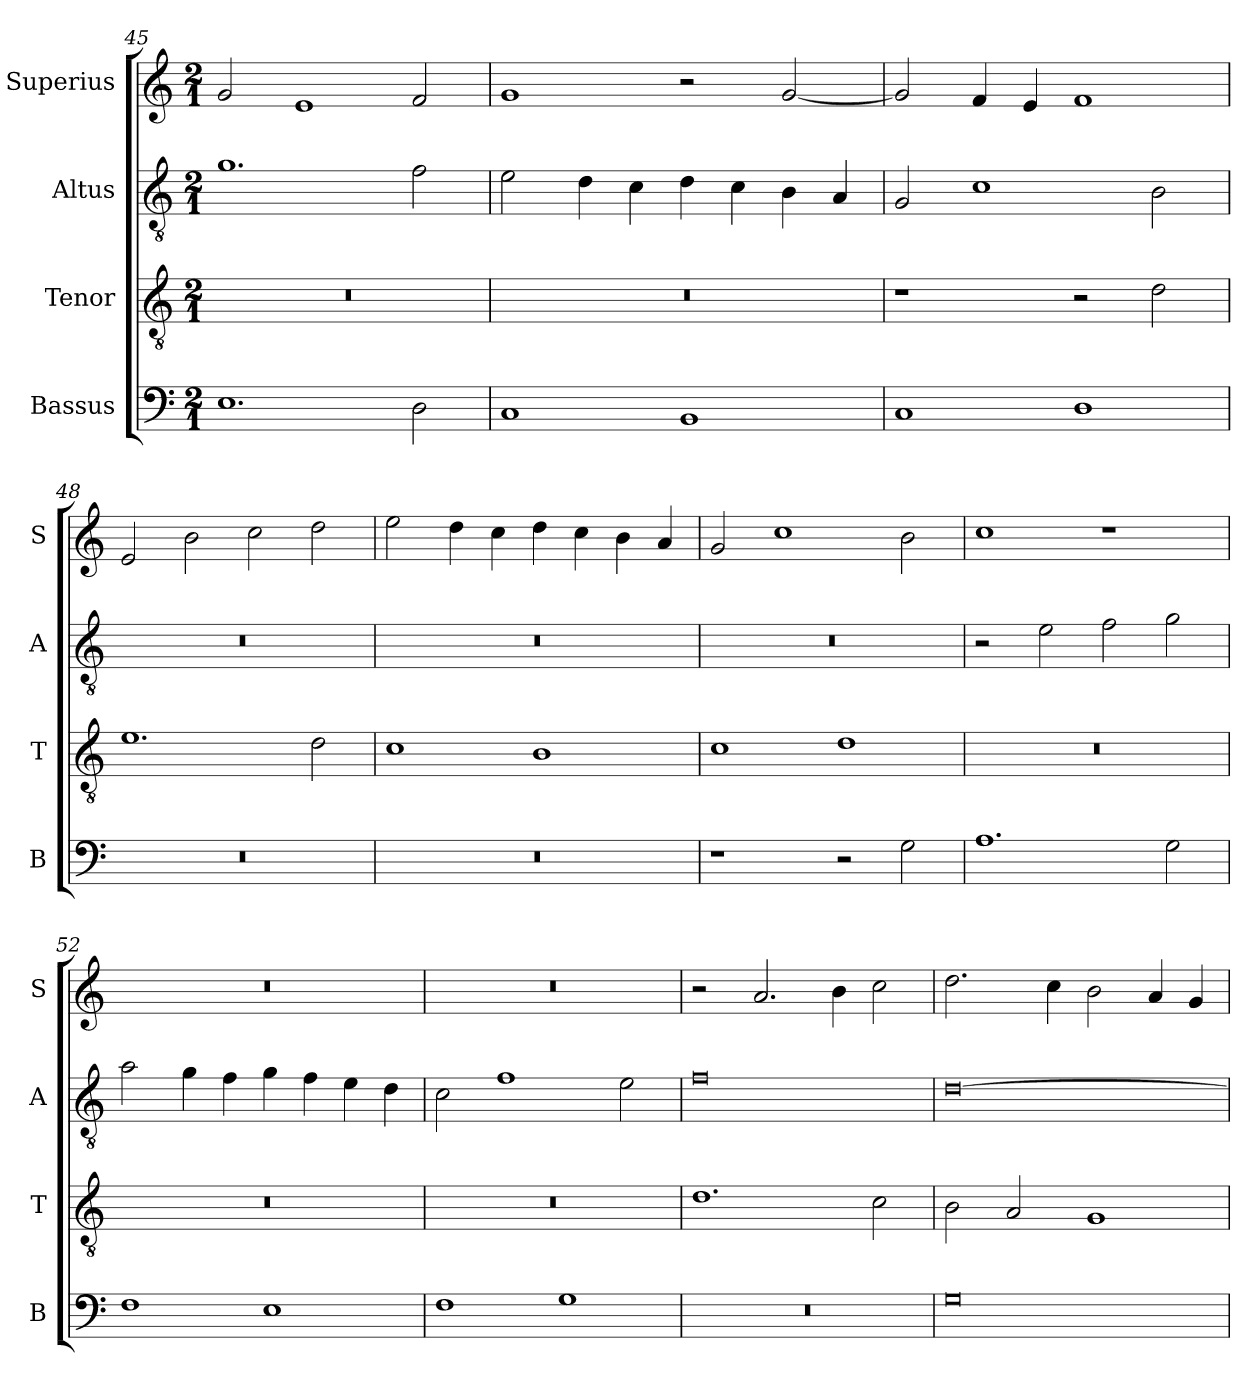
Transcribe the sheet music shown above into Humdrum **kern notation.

**kern	**kern	**kern	**kern
*part4	*part3	*part2	*part1
*staff4	*staff3	*staff2	*staff1
*I"Bassus	*I"Tenor	*I"Altus	*I"Superius
*I'B	*I'T	*I'A	*I'S
*clefF4	*clefGv2	*clefGv2	*clefG2
*k[]	*k[]	*k[]	*k[]
*M2/1	*M2/1	*M2/1	*M2/1
=45	=45	=45	=45
1.E	0r	1.g	2g
.	.	.	1e
2D	.	2f	2f
=46	=46	=46	=46
1C	0r	2e	1g
.	.	4d	.
.	.	4c	.
1BB	.	4d	2r
.	.	4c	.
.	.	4B	[2g
.	.	4A	.
=47	=47	=47	=47
1C	1r	2G	2g]
.	.	1c	4f
.	.	.	4e
1D	2r	.	1f
.	2d	2B	.
=48	=48	=48	=48
0r	1.e	0r	2e
.	.	.	2b
.	.	.	2cc
.	2d	.	2dd
=49	=49	=49	=49
0r	1c	0r	2ee
.	.	.	4dd
.	.	.	4cc
.	1B	.	4dd
.	.	.	4cc
.	.	.	4b
.	.	.	4a
=50	=50	=50	=50
1r	1c	0r	2g
.	.	.	1cc
2r	1d	.	.
2G	.	.	2b
=51	=51	=51	=51
1.A	0r	2r	1cc
.	.	2e	.
.	.	2f	1r
2G	.	2g	.
=52	=52	=52	=52
1F	0r	2a	0r
.	.	4g	.
.	.	4f	.
1E	.	4g	.
.	.	4f	.
.	.	4e	.
.	.	4d	.
=53	=53	=53	=53
1F	0r	2c	0r
.	.	1f	.
1G	.	.	.
.	.	2e	.
=54	=54	=54	=54
0r	1.d	0f	2r
.	.	.	2.a
.	.	.	4b
.	2c	.	2cc
=55	=55	=55	=55
0G	2B	[0d	2.dd
.	2A	.	.
.	.	.	4cc
.	1G	.	2b
.	.	.	4a
.	.	.	4g
=	=	=	=
*-	*-	*-	*-
